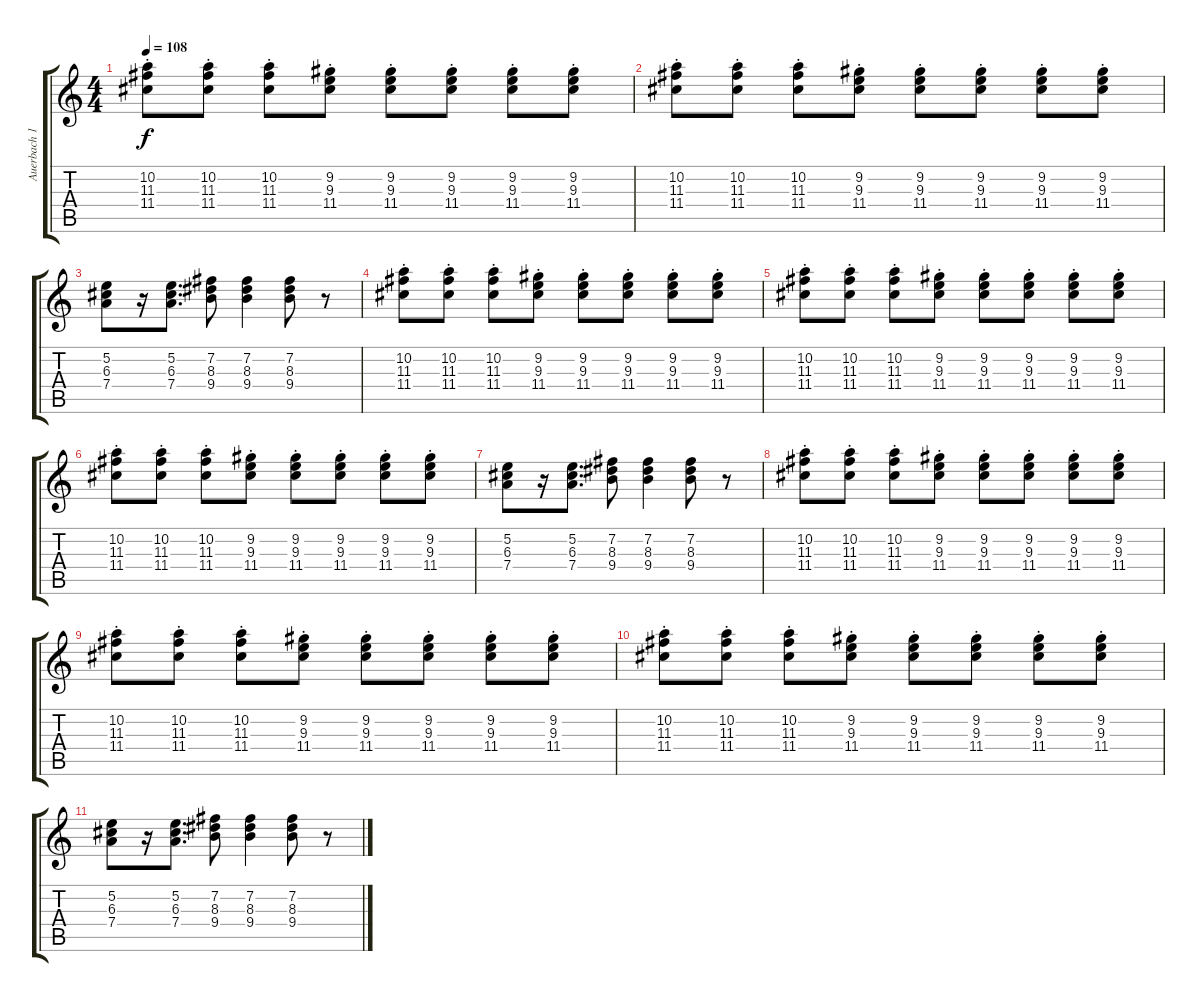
\track ("Auerbach 1" "Auerbach 1") {instrument electricguitarclean}
\staff {score tabs}
\tuning (E4 B3 G3 D3 A2 E2) {hide}
\ts (4 4)
\tempo 108
\clef g2
\ks c
(10.2{st} 11.3{st} 11.4{st}).8{dy f} (10.2{st} 11.3{st} 11.4{st}).8 (10.2{st} 11.3{st} 11.4{st}).8 (9.2{st} 9.3{st} 11.4{st}).8 (9.2{st} 9.3{st} 11.4{st}).8 (9.2{st} 9.3{st} 11.4{st}).8 (9.2{st} 9.3{st} 11.4{st}).8 (9.2{st} 9.3{st} 11.4{st}).8 |
(10.2{st} 11.3{st} 11.4{st}).8 (10.2{st} 11.3{st} 11.4{st}).8 (10.2{st} 11.3{st} 11.4{st}).8 (9.2{st} 9.3{st} 11.4{st}).8 (9.2{st} 9.3{st} 11.4{st}).8 (9.2{st} 9.3{st} 11.4{st}).8 (9.2{st} 9.3{st} 11.4{st}).8 (9.2{st} 9.3{st} 11.4{st}).8 |
(5.2 6.3 7.4).8 r.16 (5.2 6.3 7.4).8{d} (7.2 8.3 9.4).8 (7.2 8.3 9.4).4 (7.2 8.3 9.4).8 r.8 |
(10.2{st} 11.3{st} 11.4{st}).8 (10.2{st} 11.3{st} 11.4{st}).8 (10.2{st} 11.3{st} 11.4{st}).8 (9.2{st} 9.3{st} 11.4{st}).8 (9.2{st} 9.3{st} 11.4{st}).8 (9.2{st} 9.3{st} 11.4{st}).8 (9.2{st} 9.3{st} 11.4{st}).8 (9.2{st} 9.3{st} 11.4{st}).8 |
(10.2{st} 11.3{st} 11.4{st}).8 (10.2{st} 11.3{st} 11.4{st}).8 (10.2{st} 11.3{st} 11.4{st}).8 (9.2{st} 9.3{st} 11.4{st}).8 (9.2{st} 9.3{st} 11.4{st}).8 (9.2{st} 9.3{st} 11.4{st}).8 (9.2{st} 9.3{st} 11.4{st}).8 (9.2{st} 9.3{st} 11.4{st}).8 |
(10.2{st} 11.3{st} 11.4{st}).8 (10.2{st} 11.3{st} 11.4{st}).8 (10.2{st} 11.3{st} 11.4{st}).8 (9.2{st} 9.3{st} 11.4{st}).8 (9.2{st} 9.3{st} 11.4{st}).8 (9.2{st} 9.3{st} 11.4{st}).8 (9.2{st} 9.3{st} 11.4{st}).8 (9.2{st} 9.3{st} 11.4{st}).8 |
(5.2 6.3 7.4).8 r.16 (5.2 6.3 7.4).8{d} (7.2 8.3 9.4).8 (7.2 8.3 9.4).4 (7.2 8.3 9.4).8 r.8 |
(10.2{st} 11.3{st} 11.4{st}).8 (10.2{st} 11.3{st} 11.4{st}).8 (10.2{st} 11.3{st} 11.4{st}).8 (9.2{st} 9.3{st} 11.4{st}).8 (9.2{st} 9.3{st} 11.4{st}).8 (9.2{st} 9.3{st} 11.4{st}).8 (9.2{st} 9.3{st} 11.4{st}).8 (9.2{st} 9.3{st} 11.4{st}).8 |
(10.2{st} 11.3{st} 11.4{st}).8 (10.2{st} 11.3{st} 11.4{st}).8 (10.2{st} 11.3{st} 11.4{st}).8 (9.2{st} 9.3{st} 11.4{st}).8 (9.2{st} 9.3{st} 11.4{st}).8 (9.2{st} 9.3{st} 11.4{st}).8 (9.2{st} 9.3{st} 11.4{st}).8 (9.2{st} 9.3{st} 11.4{st}).8 |
(10.2{st} 11.3{st} 11.4{st}).8 (10.2{st} 11.3{st} 11.4{st}).8 (10.2{st} 11.3{st} 11.4{st}).8 (9.2{st} 9.3{st} 11.4{st}).8 (9.2{st} 9.3{st} 11.4{st}).8 (9.2{st} 9.3{st} 11.4{st}).8 (9.2{st} 9.3{st} 11.4{st}).8 (9.2{st} 9.3{st} 11.4{st}).8 |
(5.2 6.3 7.4).8 r.16 (5.2 6.3 7.4).8{d} (7.2 8.3 9.4).8 (7.2 8.3 9.4).4 (7.2 8.3 9.4).8 r.8
